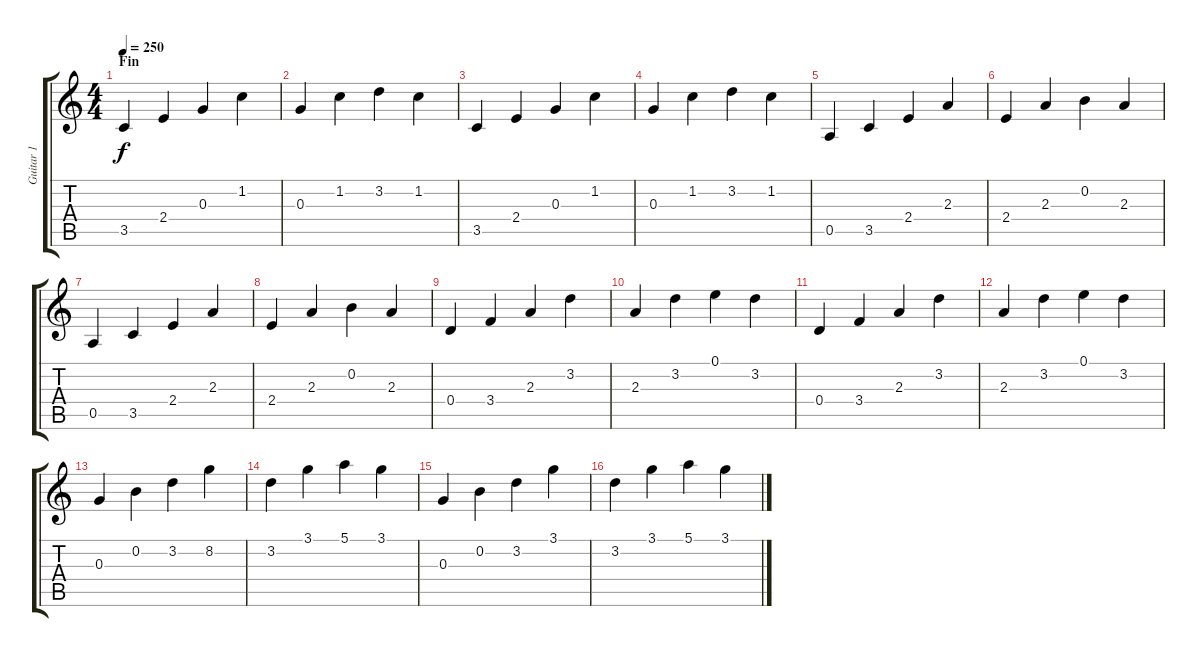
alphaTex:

\track ("Guitar 1" "Guitar 1") {instrument acousticguitarnylon}
\staff {score tabs}
\tuning (E4 B3 G3 D3 A2 E2) {hide}
\ts (4 4)
\section ("" "Fin")
\tempo 250
\clef g2
\ks c
3.5.4{dy f} 2.4.4 0.3.4 1.2.4 |
0.3.4 1.2.4 3.2.4 1.2.4 |
3.5.4 2.4.4 0.3.4 1.2.4 |
0.3.4 1.2.4 3.2.4 1.2.4 |
0.5.4 3.5.4 2.4.4 2.3.4 |
2.4.4 2.3.4 0.2.4 2.3.4 |
0.5.4 3.5.4 2.4.4 2.3.4 |
2.4.4 2.3.4 0.2.4 2.3.4 |
0.4.4 3.4.4 2.3.4 3.2.4 |
2.3.4 3.2.4 0.1.4 3.2.4 |
0.4.4 3.4.4 2.3.4 3.2.4 |
2.3.4 3.2.4 0.1.4 3.2.4 |
0.3.4 0.2.4 3.2.4 8.2.4 |
3.2.4 3.1.4 5.1.4 3.1.4 |
0.3.4 0.2.4 3.2.4 3.1.4 |
3.2.4 3.1.4 5.1.4 3.1.4
